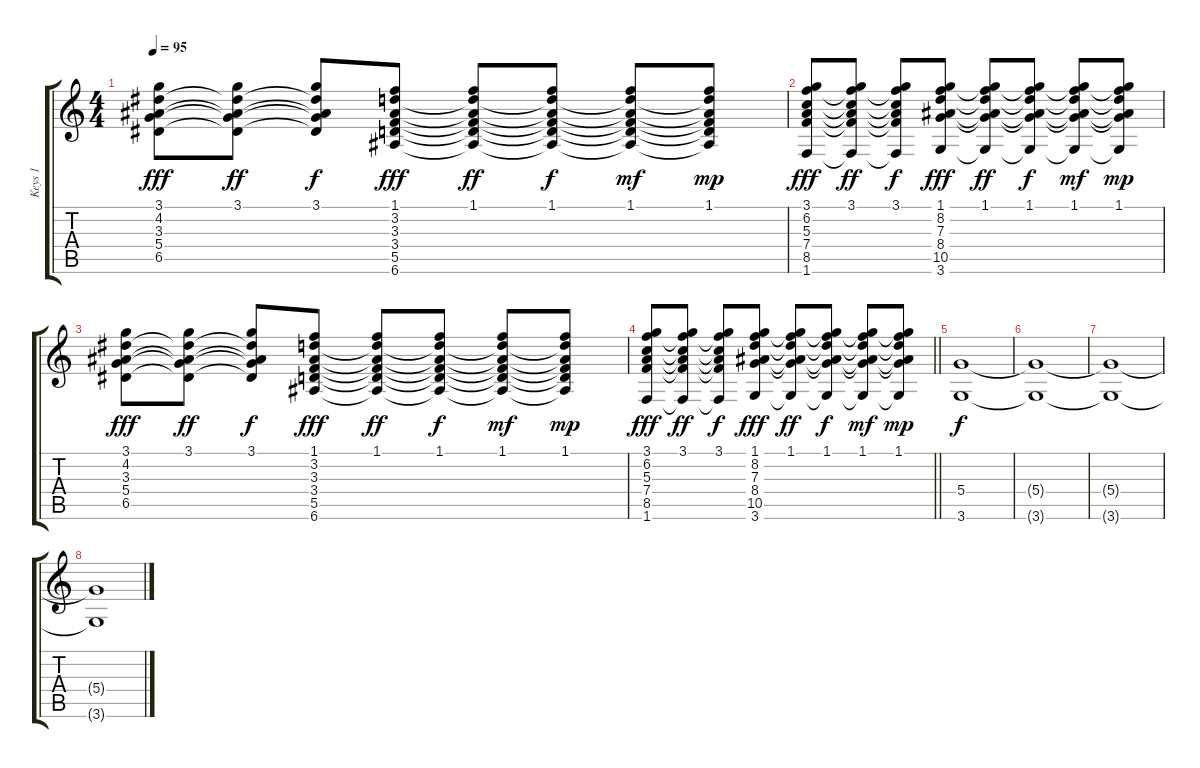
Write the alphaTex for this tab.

\track ("Keys 1" "Keys 1") {instrument electricguitarclean}
\staff {score tabs}
\tuning (E4 B3 G3 D3 A2 E2) {hide}
\ts (4 4)
\tempo 95
\clef g2
\ks c
(3.1 4.2 3.3 5.4 6.5).8{dy fff} (3.1 4.2{t} 3.3{t} 5.4{t} 6.5{t}).8{dy ff} (3.1 4.2{t} 3.3{t} 5.4{t} 6.5{t}).8{dy f} (1.1 3.2 3.3 3.4 5.5 6.6).8{dy fff} (1.1 3.2{t} 3.3{t} 3.4{t} 5.5{t} 6.6{t}).8{dy ff} (1.1 3.2{t} 3.3{t} 3.4{t} 5.5{t} 6.6{t}).8{dy f} (1.1 3.2{t} 3.3{t} 3.4{t} 5.5{t} 6.6{t}).8{dy mf} (1.1 3.2{t} 3.3{t} 3.4{t} 5.5{t} 6.6{t}).8{dy mp} |
(3.1 6.2 5.3 7.4 8.5 1.6).8{dy fff} (3.1 6.2{t} 5.3{t} 7.4{t} 8.5{t} 1.6{t}).8{dy ff} (3.1 6.2{t} 5.3{t} 7.4{t} 8.5{t} 1.6{t}).8{dy f} (1.1 8.2 7.3 8.4 10.5 3.6).8{dy fff} (1.1 8.2{t} 7.3{t} 8.4{t} 10.5{t} 3.6{t}).8{dy ff} (1.1 8.2{t} 7.3{t} 8.4{t} 10.5{t} 3.6{t}).8{dy f} (1.1 8.2{t} 7.3{t} 8.4{t} 10.5{t} 3.6{t}).8{dy mf} (1.1 8.2{t} 7.3{t} 8.4{t} 10.5{t} 3.6{t}).8{dy mp} |
(3.1 4.2 3.3 5.4 6.5).8{dy fff} (3.1 4.2{t} 3.3{t} 5.4{t} 6.5{t}).8{dy ff} (3.1 4.2{t} 3.3{t} 5.4{t} 6.5{t}).8{dy f} (1.1 3.2 3.3 3.4 5.5 6.6).8{dy fff} (1.1 3.2{t} 3.3{t} 3.4{t} 5.5{t} 6.6{t}).8{dy ff} (1.1 3.2{t} 3.3{t} 3.4{t} 5.5{t} 6.6{t}).8{dy f} (1.1 3.2{t} 3.3{t} 3.4{t} 5.5{t} 6.6{t}).8{dy mf} (1.1 3.2{t} 3.3{t} 3.4{t} 5.5{t} 6.6{t}).8{dy mp} |
\barLineRight lightlight
(3.1 6.2 5.3 7.4 8.5 1.6).8{dy fff} (3.1 6.2{t} 5.3{t} 7.4{t} 8.5{t} 1.6{t}).8{dy ff} (3.1 6.2{t} 5.3{t} 7.4{t} 8.5{t} 1.6{t}).8{dy f} (1.1 8.2 7.3 8.4 10.5 3.6).8{dy fff} (1.1 8.2{t} 7.3{t} 8.4{t} 10.5{t} 3.6{t}).8{dy ff} (1.1 8.2{t} 7.3{t} 8.4{t} 10.5{t} 3.6{t}).8{dy f} (1.1 8.2{t} 7.3{t} 8.4{t} 10.5{t} 3.6{t}).8{dy mf} (1.1 8.2{t} 7.3{t} 8.4{t} 10.5{t} 3.6{t}).8{dy mp} |
(5.4 3.6).1{dy f} |
(5.4{t} 3.6{t}).1 |
(5.4{t} 3.6{t}).1 |
(5.4{t} 3.6{t}).1
